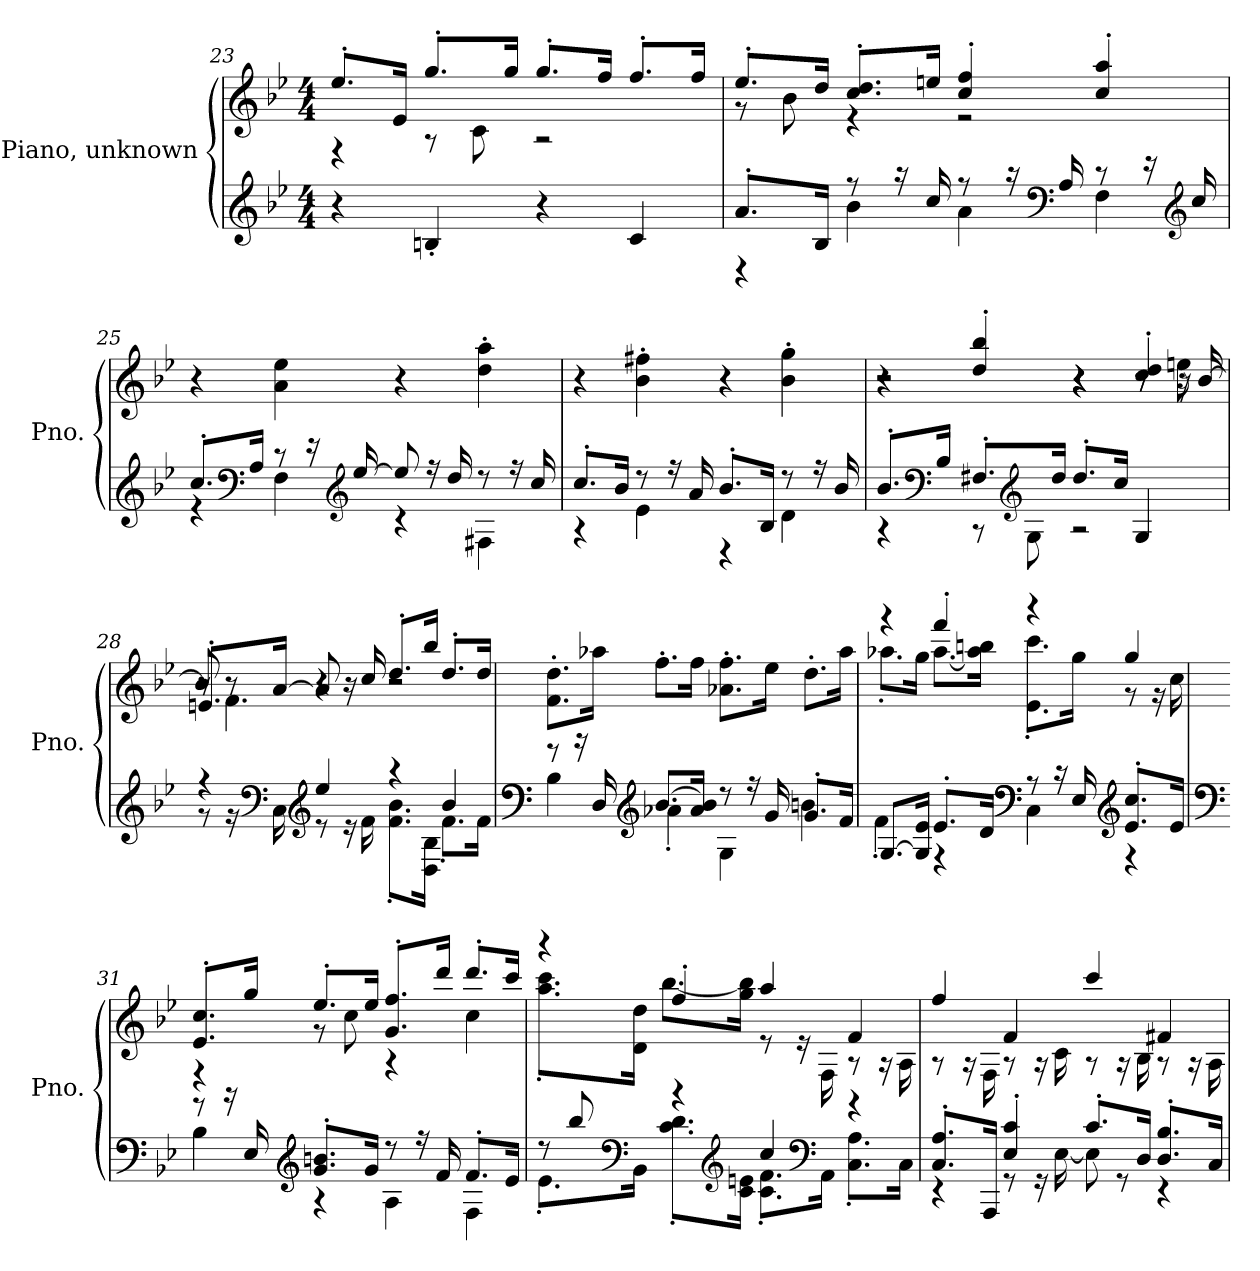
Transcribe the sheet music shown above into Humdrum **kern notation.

**kern	**kern
*part1	*part1
*staff2	*staff1
*I"Piano, unknown	*
*I'Pno.	*
!!LO:PB:g=z
*clefG2	*clefG2
*k[b-e-]	*k[b-e-]
*M4/4	*M4/4
=23	=23
*	*^
4r	8.ee-'/L	4r
.	16e-/Jk	.
4Bn'/	8.gg'/L	8r
.	.	8c\
.	16gg/Jk	.
4r	8.gg'/L	2r
.	16ff/Jk	.
4c/	8.ff'/L	.
.	16ff/Jk	.
=24	=24	=24
*^	*	*
8.a'/L	4r	8.ee-'/L	8r
.	.	.	8b-\
16B-/Jk	.	16dd/Jk	.
8r	4b-\	8.cc/' 8.dd/'L	4r
16r	.	.	.
16cc/	.	16een/Jk	.
8r	4a\	4cc/' 4ff/'	2r
16r	.	.	.
*clefF4	*	*	*
16A/	.	.	.
8r	4F\	4cc/' 4aa/'	.
16r	.	.	.
*clefG2	*	*	*
16cc/	.	.	.
*	*	*v	*v
!!LO:LB:g=z
=25	=25	=25
8.cc'/L	4r	4r
*clefF4	*	*
16A/Jk	.	.
8r	4F\	4a\ 4ee-\
16r	.	.
*clefG2	*	*
[16ee-/	.	.
8ee-/]	4r	4r
16r	.	.
16dd/	.	.
8r	4F#X\	4dd\' 4aa\'
16r	.	.
16cc/	.	.
=26	=26	=26
8.cc'/L	4r	4r
16b-/Jk	.	.
8r	4e-\	4b-\' 4ff#X\'
16r	.	.
16a/	.	.
8.b-'/L	4r	4r
16B-/Jk	.	.
8r	4d\	4b-\' 4gg\'
16r	.	.
16b-/	.	.
!!LO:LB:g=z
=27	=27	=27
*	*	*^
*	*	*	*^
8.b-'/L	4r	4r	2r	2r
*clefF4	*	*	*	*
16B-/Jk	.	.	.	.
8.F#X'/L	8r	4dd/' 4bb-/'	.	.
*clefG2	*	*	*	*
.	8G\	.	.	.
16dd/Jk	.	.	.	.
8.dd'/L	2r	4r	4r	4r
16cc/Jk	.	.	.	.
4G/	.	4cc/' 4dd/'	8r	8r
.	.	.	8een\	16r
.	.	.	.	[16b-/
=28	=28	=28	=28	=28
4r	8r	8.en'/L	8r	8b-/]
.	16r	.	4.f\	8r
*clefF4	*	*	*	*
.	16C\	[16a/Jk	.	.
*clefG2	*	*	*	*
4ee-/	8r	8a/]	.	4r
.	16r	16r	.	.
.	16f\	16cc/	.	.
4r	8.f\' 8.b-\'L	8.dd'/L	2r	2r
.	16D\ 16B-\Jk	16bb-/Jk	.	.
4b-/	8.f'\L	8.dd'/L	.	.
.	16f\Jk	16dd/Jk	.	.
*	*	*v	*v	*v
!!LO:LB:g=z
=29	=29	=29
*clefF4	*	*
8r	4B-\	8.f\' 8.dd\'L
16r	.	.
16D/	.	16aa-X\Jk
*clefG2	*	*
[8.b-/L	4a-X'\	8.ff'\L
16a-/ 16b-/]Jk	.	16ff\Jk
8r	4G\	8.a-X\' 8.ff\'L
16r	.	.
16g/	.	16ee-\Jk
8.g'/L	4bn\	8.dd'\L
16f/Jk	.	16aa-\Jk
=30	=30	=30
*	*	*^
[8.G/L	4f'\	4r	8.aa-X'\L
16G/] 16e-/Jk	.	.	16gg\Jk
8.e-'/L	4r	4fff'/	[8.aa-\L
16d/Jk	.	.	16aa-\] 16bbn\Jk
*clefF4	*	*	*
8r	4C\	4r	8.e-\' 8.ccc\'L
16r	.	.	.
16E-/	.	.	16gg\Jk
*clefG2	*	*	*
8.e-/' 8.cc/'L	4r	4gg/	8r
.	.	.	16r
16e-/Jk	.	.	16cc\
!!LO:LB:g=z	!!
=31	=31	=31	=31
*clefF4	*	*	*
8r	4B-\	8.e-/' 8.cc/'L	4r
16r	.	.	.
16E-/	.	16gg/Jk	.
*clefG2	*	*	*
8.g/' 8.bn/'L	4r	8.ee-'/L	8r
.	.	.	8cc\
16g/Jk	.	16ee-/Jk	.
8r	4A\	8.g/' 8.ff/'L	4r
16r	.	.	.
16f/	.	16ddd/Jk	.
8.f'/L	4F\	8.ddd'/L	4cc\
16e-/Jk	.	16ccc/Jk	.
=32	=32	=32	=32
8r	8.e-'\L	4r	8.aa\' 8.ccc\'L
8bb-/	.	.	.
*clefF4	*	*	*
.	16BB-\Jk	.	16d\ 16dd\Jk
4r	8.c\' 8.d\'L	4ff'/	[8.bb-\L
*clefG2	*	*	*
.	16c\ 16en\Jk	.	16gg\ 16bb-\]Jk
4cc/	8.c\' 8.f\'L	4aa/	8r
.	.	.	16r
*clefF4	*	*	*
.	16AA\Jk	.	16F\
4r	8.C\' 8.A\'L	4f/	8r
.	.	.	16r
.	16C\Jk	.	16A\
!!LO:LB:g=z	!!
=33	=33	=33	=33
8.C/' 8.A/'L	4r	4ff/	8r
.	.	.	16r
16AAA/Jk	.	.	16F\
4E-/' 4c/'	8r	4f/	8r
.	16r	.	16r
.	[16E-\	.	16c\
8.c'/L	8E-\]	4ccc/	8r
.	8r	.	16r
16D/Jk	.	.	16B-\
8.D/' 8.B-/'L	4r	4f#X/	8r
.	.	.	16r
16C/Jk	.	.	16A\
*v	*v	*	*
*	*v	*v
=	=
*-	*-
